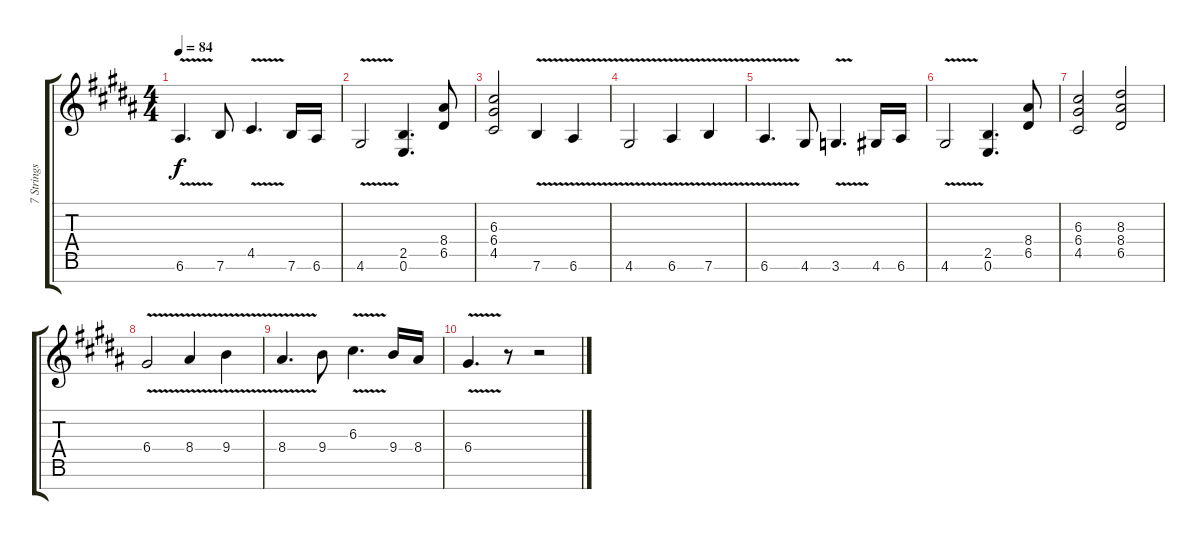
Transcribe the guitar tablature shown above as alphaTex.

\track ("7 Strings Guitar - John Petrucci" "7 Strings ") {instrument distortionguitar}
\staff {score tabs}
\tuning (E4 B3 G3 D3 A2 E2 B1) {hide}
\ts (4 4)
\tempo 84
\clef g2
\ks b
6.6{v}.4{d dy f} 7.6.8 4.5{v}.4{d} 7.6.16 6.6.16 |
4.6{v}.2 (2.5 0.6).4{d} (8.4 6.5).8 |
(6.3 6.4 4.5).2 7.6{v}.4 6.6{v}.4 |
4.6{v}.2 6.6{v}.4 7.6{v}.4 |
6.6{v}.4{d} 4.6.8 3.6{v}.4{d} 4.6.16 6.6.16 |
4.6{v}.2 (2.5 0.6).4{d} (8.4 6.5).8 |
(6.3 6.4 4.5).2 (8.3 8.4 6.5).2 |
6.4{v}.2 8.4{v}.4 9.4{v}.4 |
8.4{v}.4{d} 9.4.8 6.3{v}.4{d} 9.4.16 8.4.16 |
6.4{v}.4{d} r.8 r.2
